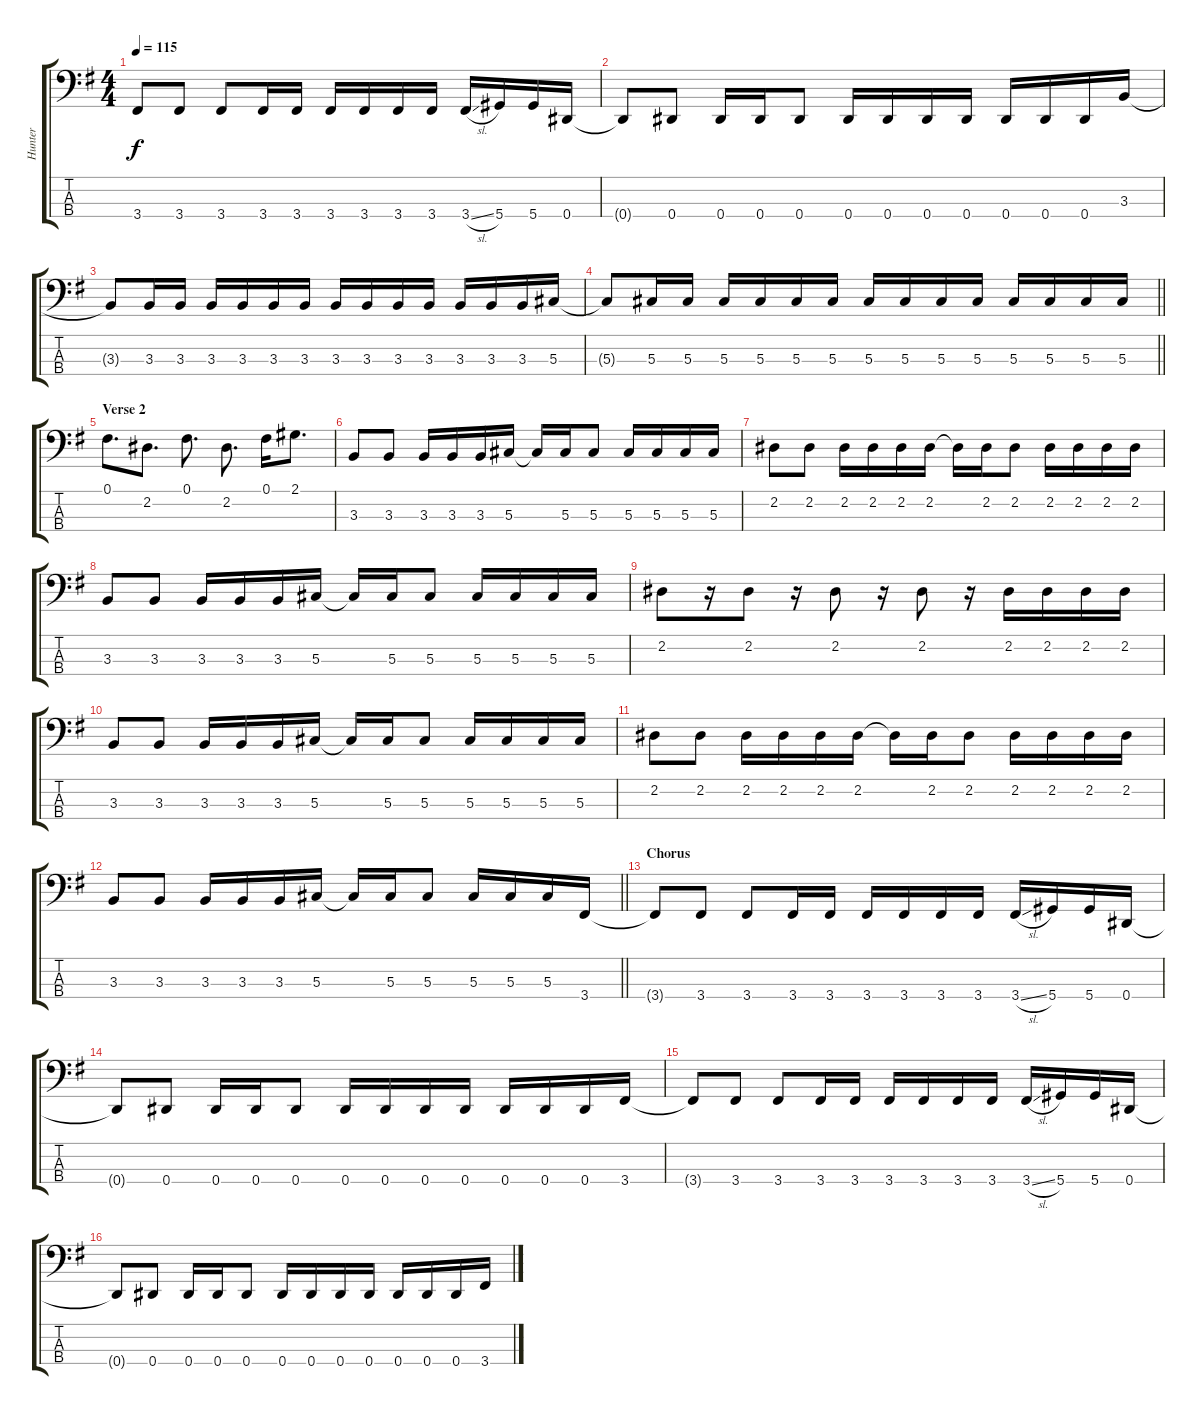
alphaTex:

\track ("Hunter" "Hunter") {instrument electricbassfinger}
\staff {score tabs}
\tuning (Gb2 Db2 Ab1 Eb1) {hide}
\ts (4 4)
\tempo 115
\clef f4
\ks g
3.4{t}.8{dy f} 3.4.8 3.4.8 3.4.16 3.4.16 3.4.16 3.4.16 3.4.16 3.4.16 3.4{sl}.16 5.4.16 5.4.16 0.4.16 |
0.4{t}.8 0.4.8 0.4.16 0.4.16 0.4.8 0.4.16 0.4.16 0.4.16 0.4.16 0.4.16 0.4.16 0.4.16 3.3.16 |
3.3{t}.8 3.3.16 3.3.16 3.3.16 3.3.16 3.3.16 3.3.16 3.3.16 3.3.16 3.3.16 3.3.16 3.3.16 3.3.16 3.3.16 5.3.16 |
\barLineRight lightlight
5.3{t}.8 5.3.16 5.3.16 5.3.16 5.3.16 5.3.16 5.3.16 5.3.16 5.3.16 5.3.16 5.3.16 5.3.16 5.3.16 5.3.16 5.3.16 |
\section ("" "Verse 2")
0.1.8{d} 2.2.8{d} 0.1.8{d} 2.2.8{d} 0.1.16 2.1.8{d} |
3.3.8 3.3.8 3.3.16 3.3.16 3.3.16 5.3.16 5.3{t}.16 5.3.16 5.3.8 5.3.16 5.3.16 5.3.16 5.3.16 |
2.2.8 2.2.8 2.2.16 2.2.16 2.2.16 2.2.16 2.2{t}.16 2.2.16 2.2.8 2.2.16 2.2.16 2.2.16 2.2.16 |
3.3.8 3.3.8 3.3.16 3.3.16 3.3.16 5.3.16 5.3{t}.16 5.3.16 5.3.8 5.3.16 5.3.16 5.3.16 5.3.16 |
2.2.8 r.16 2.2.8 r.16 2.2.8 r.16 2.2.8 r.16 2.2.16 2.2.16 2.2.16 2.2.16 |
3.3.8 3.3.8 3.3.16 3.3.16 3.3.16 5.3.16 5.3{t}.16 5.3.16 5.3.8 5.3.16 5.3.16 5.3.16 5.3.16 |
2.2.8 2.2.8 2.2.16 2.2.16 2.2.16 2.2.16 2.2{t}.16 2.2.16 2.2.8 2.2.16 2.2.16 2.2.16 2.2.16 |
\barLineRight lightlight
3.3.8 3.3.8 3.3.16 3.3.16 3.3.16 5.3.16 5.3{t}.16 5.3.16 5.3.8 5.3.16 5.3.16 5.3.16 3.4.16 |
\section ("" "Chorus")
3.4{t}.8 3.4.8 3.4.8 3.4.16 3.4.16 3.4.16 3.4.16 3.4.16 3.4.16 3.4{sl}.16 5.4.16 5.4.16 0.4.16 |
0.4{t}.8 0.4.8 0.4.16 0.4.16 0.4.8 0.4.16 0.4.16 0.4.16 0.4.16 0.4.16 0.4.16 0.4.16 3.4.16 |
3.4{t}.8 3.4.8 3.4.8 3.4.16 3.4.16 3.4.16 3.4.16 3.4.16 3.4.16 3.4{sl}.16 5.4.16 5.4.16 0.4.16 |
0.4{t}.8 0.4.8 0.4.16 0.4.16 0.4.8 0.4.16 0.4.16 0.4.16 0.4.16 0.4.16 0.4.16 0.4.16 3.4.16
